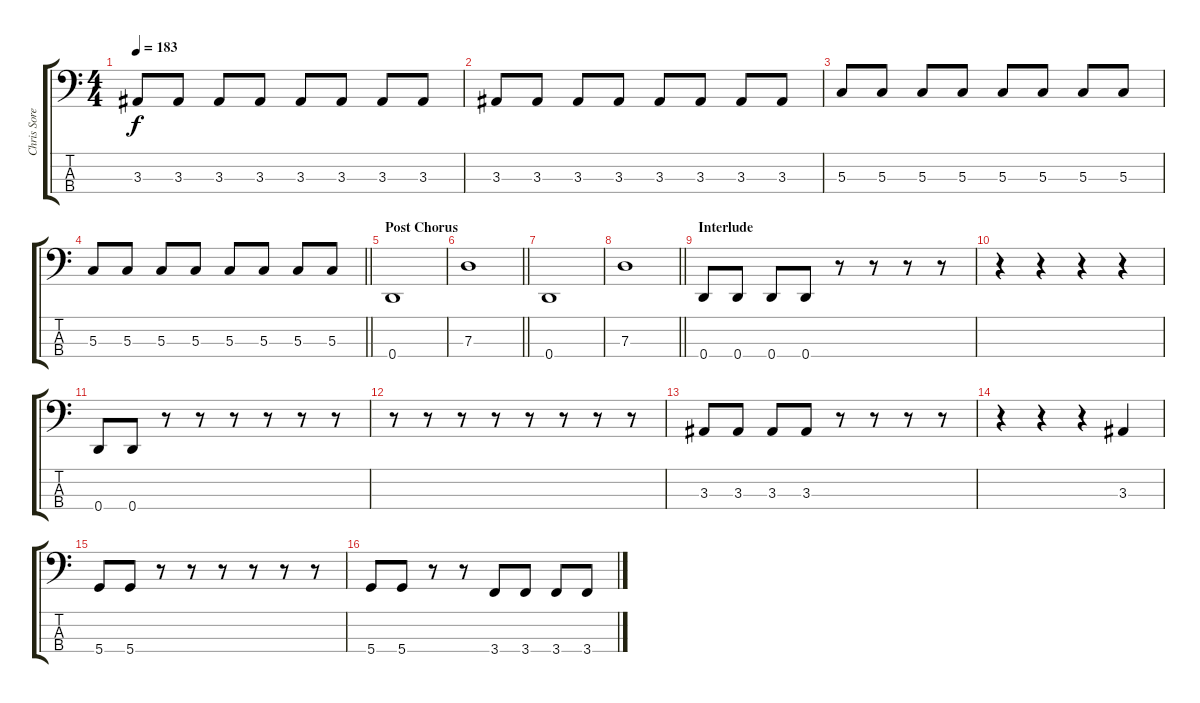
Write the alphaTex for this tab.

\track ("Chris Sorenson" "Chris Sore") {instrument electricbasspick}
\staff {score tabs}
\tuning (F2 C2 G1 D1) {hide}
\ts (4 4)
\tempo 183
\clef f4
\ks c
3.3.8{dy f} 3.3.8 3.3.8 3.3.8 3.3.8 3.3.8 3.3.8 3.3.8 |
3.3.8 3.3.8 3.3.8 3.3.8 3.3.8 3.3.8 3.3.8 3.3.8 |
5.3.8 5.3.8 5.3.8 5.3.8 5.3.8 5.3.8 5.3.8 5.3.8 |
\barLineRight lightlight
5.3.8 5.3.8 5.3.8 5.3.8 5.3.8 5.3.8 5.3.8 5.3.8 |
\section ("" "Post Chorus")
0.4.1 |
\barLineRight lightlight
7.3.1 |
0.4.1 |
\barLineRight lightlight
7.3.1 |
\section ("" "Interlude")
0.4.8 0.4.8 0.4.8 0.4.8 r.8 r.8 r.8 r.8 |
r.4 r.4 r.4 r.4 |
0.4.8 0.4.8 r.8 r.8 r.8 r.8 r.8 r.8 |
r.8 r.8 r.8 r.8 r.8 r.8 r.8 r.8 |
3.3.8 3.3.8 3.3.8 3.3.8 r.8 r.8 r.8 r.8 |
r.4 r.4 r.4 3.3.4 |
5.4.8 5.4.8 r.8 r.8 r.8 r.8 r.8 r.8 |
5.4.8 5.4.8 r.8 r.8 3.4.8 3.4.8 3.4.8 3.4.8
